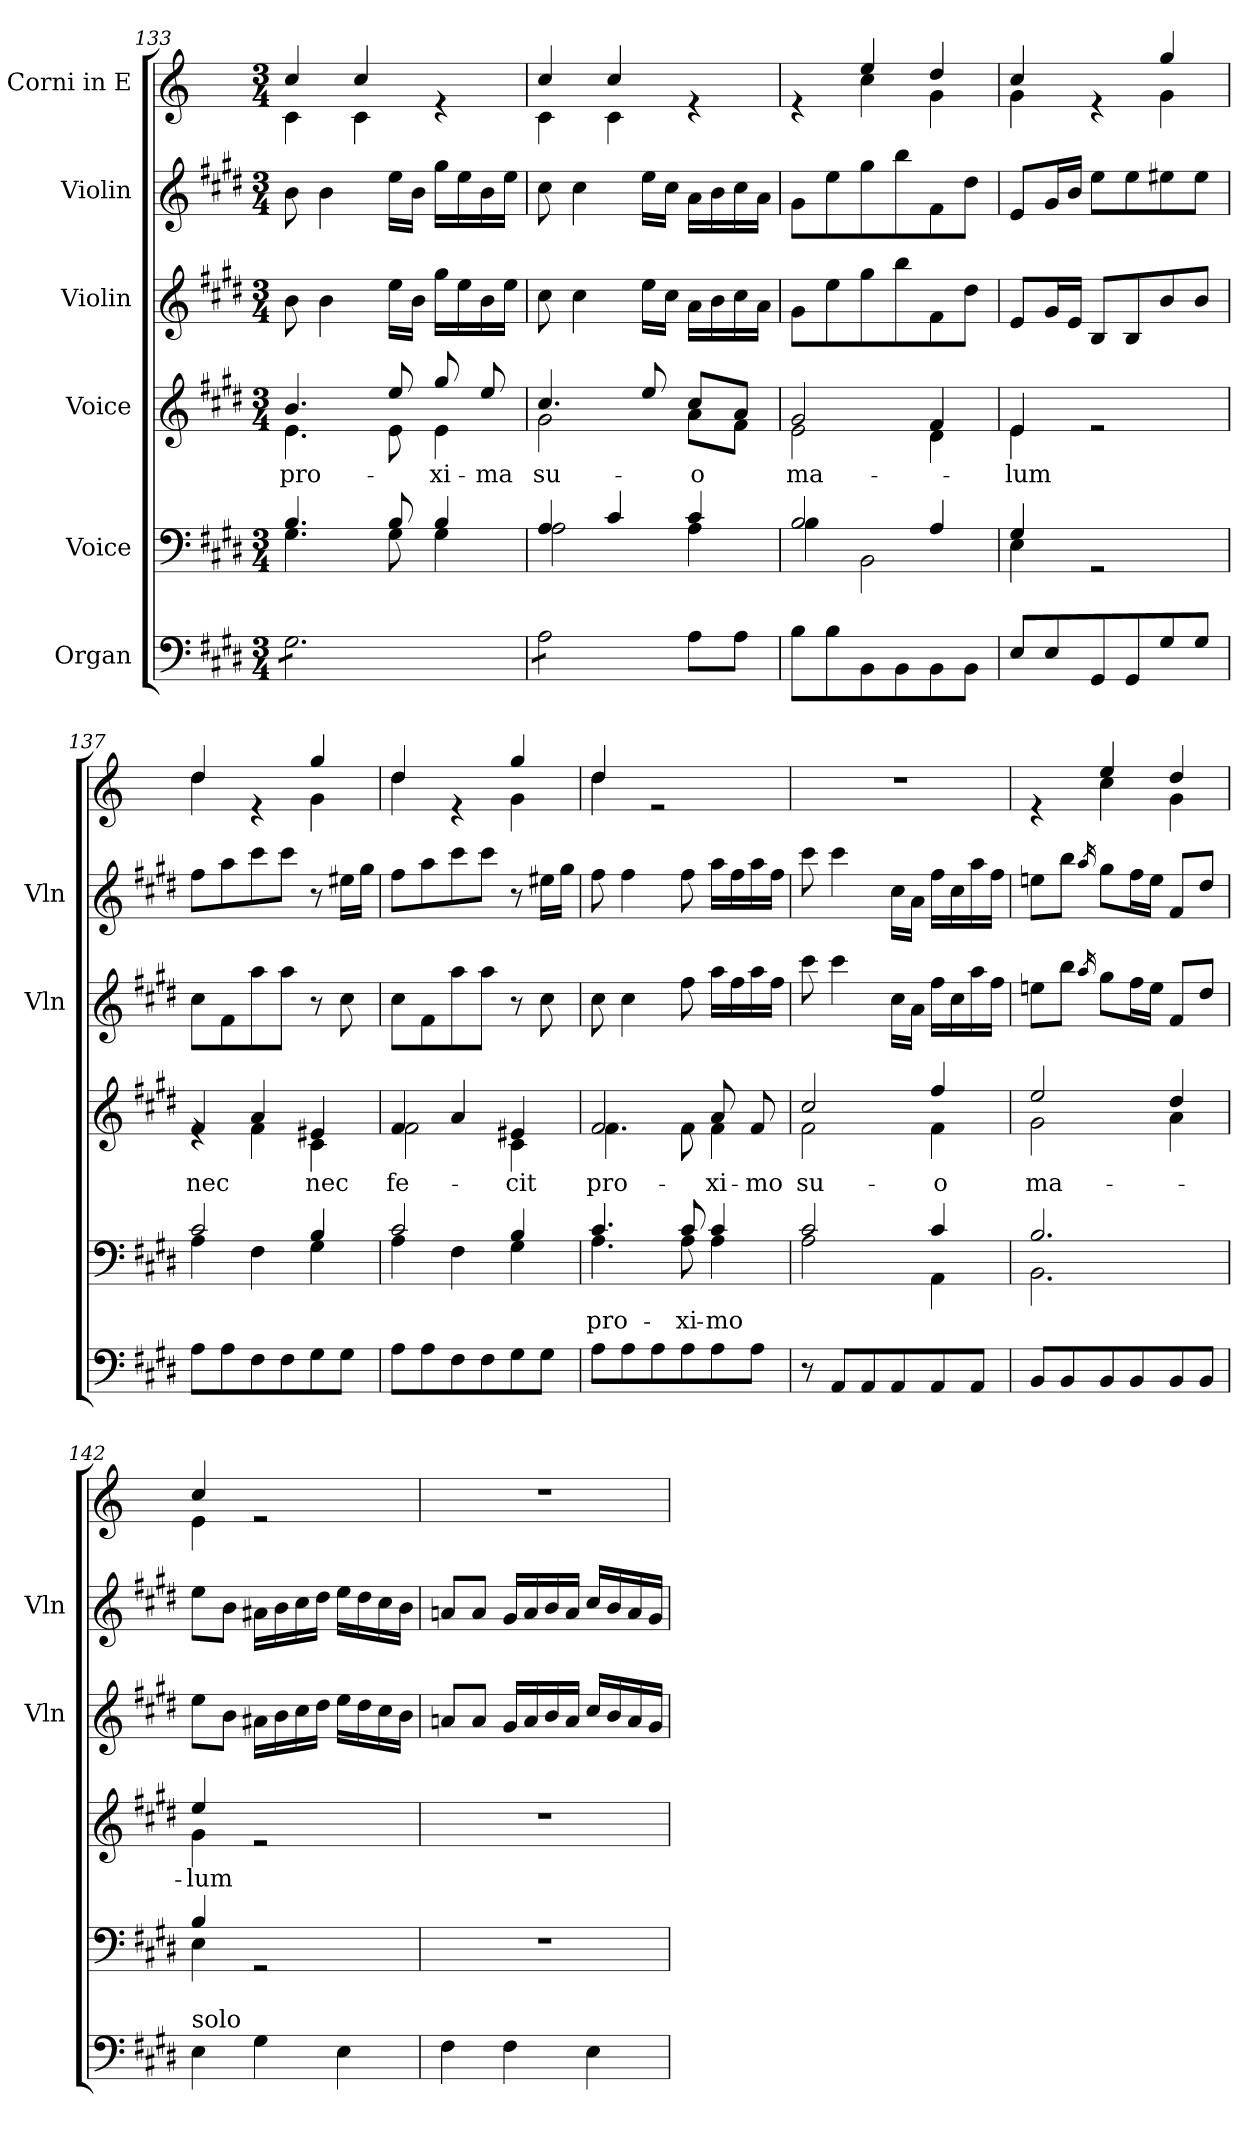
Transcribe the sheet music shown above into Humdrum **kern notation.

**kern	**kern	**text	**kern	**text	**kern	**kern	**kern
*part6	*part5	*part5	*part4	*part4	*part3	*part2	*part1
*staff6	*staff5	*staff5	*staff4	*staff4	*staff3	*staff2	*staff1
*I"Organ	*I"Voice	*	*I"Voice	*	*I"Violin	*I"Violin	*I"Corni in E
*	*	*	*	*	*I'Vln	*I'Vln	*
*clefF4	*clefF4	*	*clefG2	*	*clefG2	*clefG2	*clefG2
*	*	*	*	*	*	*	*ITrd5c8
*k[f#c#g#d#]	*k[f#c#g#d#]	*	*k[f#c#g#d#]	*	*k[f#c#g#d#]	*k[f#c#g#d#]	*k[f#c#g#d#]
*M3/4	*M3/4	*	*M3/4	*	*M3/4	*M3/4	*M3/4
=133	=133	=133	=133	=133	=133	=133	=133
*	*^	*	*	*	*	*	*
!	!	!	!	!	!LO:LY:b	!	!	!
*	*	*	*	*^	*	*	*	*^
*tremolo	*	*	*	*	*	*	*	*	*	*
8G#\L	4.B/	4.G#\	.	4.b/	4.e\	pro-	8b\	8b\	4e/	4E\
8G#\	.	.	.	.	.	.	4b\	4b\	.	.
8G#\	.	.	.	.	.	.	.	.	4e/	4E\
8G#\	8B/	8G#\	.	8ee/	8e\	.	16ee\LL	16ee\LL	.	.
.	.	.	.	.	.	.	16b\JJ	16b\JJ	.	.
!	!	!	!	!	!	!LO:LY:b	!	!	!	!
8G#\	4B/	4G#\	.	8gg#/	4e\	-xi-	16gg#\LL	16gg#\LL	4re	4ryy
.	.	.	.	.	.	.	16ee\	16ee\	.	.
!	!	!	!	!	!	!LO:LY:b	!	!	!	!
8G#\J	.	.	.	8ee/	.	-ma	16b\	16b\	.	.
.	.	.	.	.	.	.	16ee\JJ	16ee\JJ	.	.
!!LO:LB:g=z	!!
=134	=134	=134	=134	=134	=134	=134	=134	=134	=134	=134
!	!	!	!	!	!	!LO:LY:b	!	!	!	!
8A\L	4A/	2A\	.	4.cc#/	2g#\	su-	8cc#\	8cc#\	4e/	4E\
8A\	.	.	.	.	.	.	4cc#\	4cc#\	.	.
8A\	4c#/	.	.	.	.	.	.	.	4e/	4E\
8A\J	.	.	.	8ee/	.	.	16ee\LL	16ee\LL	.	.
*Xtremolo	*	*	*	*	*	*	*	*	*	*
.	.	.	.	.	.	.	16cc#\JJ	16cc#\JJ	.	.
!	!	!	!	!	!	!LO:LY:b	!	!	!	!
8A\L	4c#/	4A\	.	8cc#/L	8a\L	-o	16a\LL	16a\LL	4re	4ryy
.	.	.	.	.	.	.	16b\	16b\	.	.
8A\J	.	.	.	8a/J	8f#\J	.	16cc#\	16cc#\	.	.
.	.	.	.	.	.	.	16a\JJ	16a\JJ	.	.
=135	=135	=135	=135	=135	=135	=135	=135	=135	=135	=135
!	!	!	!	!	!	!LO:LY:b	!	!	!	!
8B\L	2B/	4B\	.	2g#/	2e\	ma-	8g#\L	8g#\L	4re	4ryy
8B\	.	.	.	.	.	.	8ee\	8ee\	.	.
8BB\	.	2BB\	.	.	.	.	8gg#\	8gg#\	4g#/	4e\
8BB\	.	.	.	.	.	.	8bb\	8bb\	.	.
8BB\	4A/	.	.	4f#/	4d#\	.	8f#\	8f#\	4f#/	4B\
8BB\J	.	.	.	.	.	.	8dd#\J	8dd#\J	.	.
=136	=136	=136	=136	=136	=136	=136	=136	=136	=136	=136
!	!	!	!	!	!	!LO:LY:b	!	!	!	!
8E/L	4G#/	4E\	.	4e/	4e\	-lum	8e/L	8e/L	4e/	4B\
8E/	.	.	.	.	.	.	16g#/L	16g#/L	.	.
.	.	.	.	.	.	.	16e/JJ	16b/JJ	.	.
8GG#/	2rGG	2ryy	.	2re	2ryy	.	8B/L	8ee\L	4re	4ryy
8GG#/	.	.	.	.	.	.	8B/	8ee\	.	.
8G#/	.	.	.	.	.	.	8b/	8ee#X\	4b/	4B\
8G#/J	.	.	.	.	.	.	8b/J	8ee#\J	.	.
=137	=137	=137	=137	=137	=137	=137	=137	=137	=137	=137
!	!	!	!	!	!	!LO:LY:b	!	!	!	!
8A\L	2c#/	4A\	.	4f#/	4re	nec	8cc#\L	8ff#\L	4f#/	4f#\
8A\	.	.	.	.	.	.	8f#\	8aa\	.	.
8F#\	.	4F#\	.	4a/	4f#\	.	8aa\	8ccc#\	4re	4ryy
8F#\	.	.	.	.	.	.	8aa\J	8ccc#\J	.	.
!	!	!	!	!	!	!LO:LY:b	!	!	!	!
8G#\	4B/	4G#\	.	4e#X/	4c#\	nec	8r	8r	4b/	4B\
8G#\J	.	.	.	.	.	.	8cc#\	16ee#X\LL	.	.
.	.	.	.	.	.	.	.	16gg#\JJ	.	.
=138	=138	=138	=138	=138	=138	=138	=138	=138	=138	=138
!	!	!	!	!	!	!LO:LY:b	!	!	!	!
8A\L	2c#/	4A\	.	4f#/	2f#\	fe-	8cc#\L	8ff#\L	4f#/	4f#\
8A\	.	.	.	.	.	.	8f#\	8aa\	.	.
8F#\	.	4F#\	.	4a/	.	.	8aa\	8ccc#\	4re	4ryy
8F#\	.	.	.	.	.	.	8aa\J	8ccc#\J	.	.
!	!	!	!	!	!	!LO:LY:b	!	!	!	!
8G#\	4B/	4G#\	.	4e#X/	4c#\	-cit	8r	8r	4b/	4B\
8G#\J	.	.	.	.	.	.	8cc#\	16ee#X\LL	.	.
.	.	.	.	.	.	.	.	16gg#\JJ	.	.
!!LO:PB:g=z	!!
=139	=139	=139	=139	=139	=139	=139	=139	=139	=139	=139
!	!	!	!LO:LY:b	!	!	!LO:LY:b	!	!	!	!
8A\L	4.c#/	4.A\	pro-	2f#/	4.f#\	pro-	8cc#\	8ff#\	4f#/	4f#\
8A\	.	.	.	.	.	.	4cc#\	4ff#\	.	.
8A\	.	.	.	.	.	.	.	.	2re	2ryy
!	!	!	!LO:LY:b	!	!	!	!	!	!	!
8A\	8c#/	8A\	-xi-	.	8f#\	.	8ff#\	8ff#\	.	.
!	!	!	!LO:LY:b	!	!	!LO:LY:b	!	!	!	!
8A\	4c#/	4A\	-mo	8a/	4f#\	-xi-	16aa\LL	16aa\LL	.	.
.	.	.	.	.	.	.	16ff#\	16ff#\	.	.
!	!	!	!	!	!	!LO:LY:b	!	!	!	!
8A\J	.	.	.	8f#/	.	-mo	16aa\	16aa\	.	.
.	.	.	.	.	.	.	16ff#\JJ	16ff#\JJ	.	.
*	*	*	*	*	*	*	*	*	*v	*v
=140	=140	=140	=140	=140	=140	=140	=140	=140	=140
!	!	!	!	!	!	!LO:LY:b	!	!	!
8r	2c#/	2A\	.	2cc#/	2f#\	su-	8ccc#\	8ccc#\	2.r
8AA/L	.	.	.	.	.	.	4ccc#\	4ccc#\	.
8AA/	.	.	.	.	.	.	.	.	.
8AA/	.	.	.	.	.	.	16cc#\LL	16cc#\LL	.
.	.	.	.	.	.	.	16a\JJ	16a\JJ	.
!	!	!	!	!	!	!LO:LY:b	!	!	!
8AA/	4c#/	4AA\	.	4ff#/	4f#\	-o	16ff#\LL	16ff#\LL	.
.	.	.	.	.	.	.	16cc#\	16cc#\	.
8AA/J	.	.	.	.	.	.	16aa\	16aa\	.
.	.	.	.	.	.	.	16ff#\JJ	16ff#\JJ	.
=141	=141	=141	=141	=141	=141	=141	=141	=141	=141
!	!	!	!	!	!	!LO:LY:b	!	!	!
*	*	*	*	*	*	*	*	*	*^
8BB/L	2.B/	2.BB\	.	2ee/	2g#\	ma-	8een\L	8een\L	4re	4ryy
8BB/	.	.	.	.	.	.	8bb\J	8bb\J	.	.
.	.	.	.	.	.	.	16qaa/	16qaa/	.	.
8BB/	.	.	.	.	.	.	8gg#\L	8gg#\L	4g#/	4e\
8BB/	.	.	.	.	.	.	16ff#\L	16ff#\L	.	.
.	.	.	.	.	.	.	16ee\JJ	16ee\JJ	.	.
8BB/	.	.	.	4dd#/	4a\	.	8f#/L	8f#/L	4f#/	4B\
8BB/J	.	.	.	.	.	.	8dd#/J	8dd#/J	.	.
=142	=142	=142	=142	=142	=142	=142	=142	=142	=142	=142
!LO:TX:a:t=solo	!	!	!	!	!	!	!	!	!	!
!	!	!	!	!	!	!LO:LY:b	!	!	!	!
4E\	4B/	4E\	.	4ee/	4g#\	-lum	8ee\L	8ee\L	4e/	4G#\
.	.	.	.	.	.	.	8b\J	8b\J	.	.
4G#\	2rGG	2ryy	.	2re	2ryy	.	16a#X\LL	16a#X\LL	2re	2ryy
.	.	.	.	.	.	.	16b\	16b\	.	.
.	.	.	.	.	.	.	16cc#\	16cc#\	.	.
.	.	.	.	.	.	.	16dd#\JJ	16dd#\JJ	.	.
4E\	.	.	.	.	.	.	16ee\LL	16ee\LL	.	.
.	.	.	.	.	.	.	16dd#\	16dd#\	.	.
.	.	.	.	.	.	.	16cc#\	16cc#\	.	.
.	.	.	.	.	.	.	16b\JJ	16b\JJ	.	.
*	*v	*v	*	*	*	*	*	*	*v	*v
*	*	*	*v	*v	*	*	*	*
!!LO:LB:g=z
=143	=143	=143	=143	=143	=143	=143	=143
4F#\	2.r	.	2.r	.	8an/L	8an/L	2.r
.	.	.	.	.	8a/J	8a/J	.
4F#\	.	.	.	.	16g#/LL	16g#/LL	.
.	.	.	.	.	16a/	16a/	.
.	.	.	.	.	16b/	16b/	.
.	.	.	.	.	16a/JJ	16a/JJ	.
4E\	.	.	.	.	16cc#/LL	16cc#/LL	.
.	.	.	.	.	16b/	16b/	.
.	.	.	.	.	16a/	16a/	.
.	.	.	.	.	16g#/JJ	16g#/JJ	.
=	=	=	=	=	=	=	=
*-	*-	*-	*-	*-	*-	*-	*-
